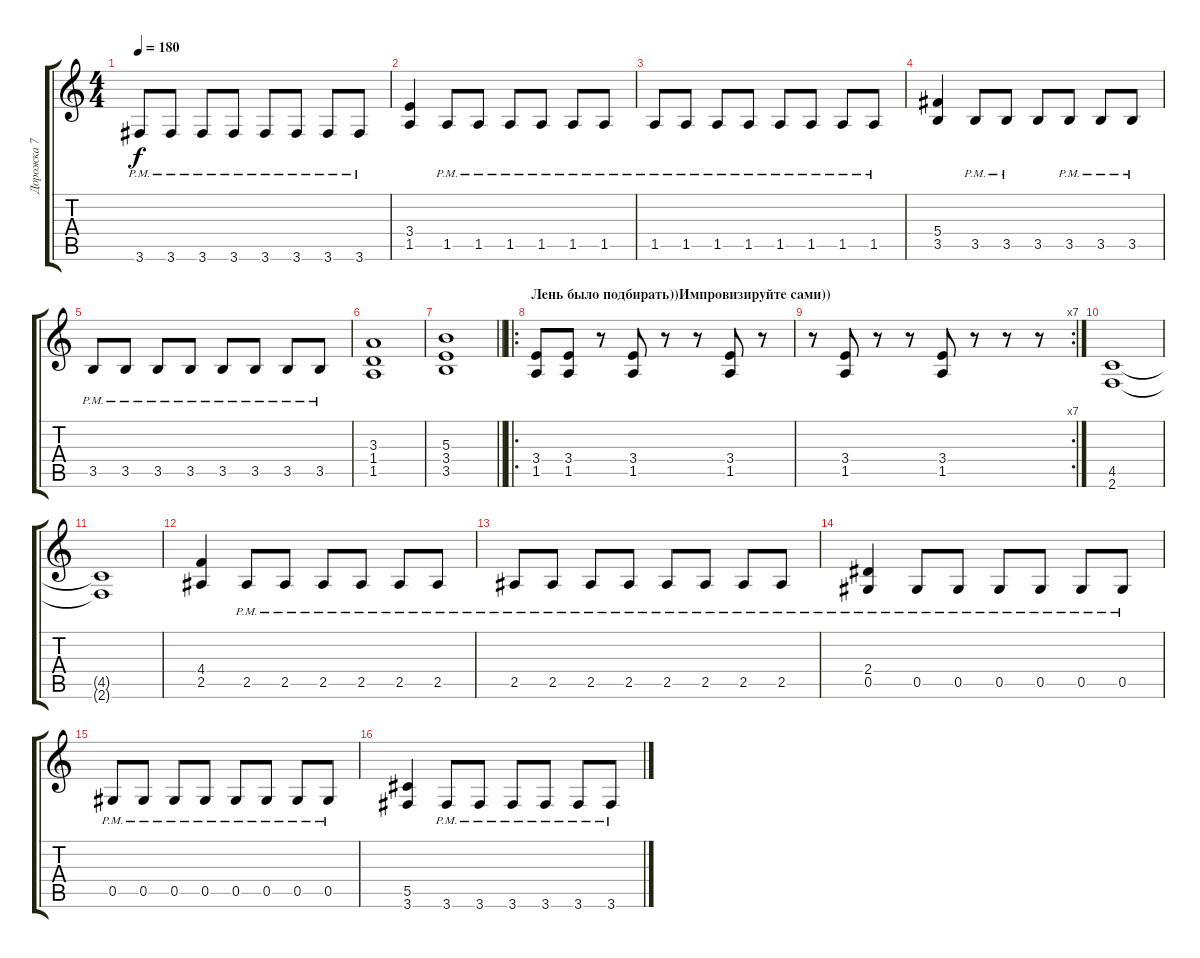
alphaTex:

\track ("Дорожка 7" "Дорожка 7") {instrument distortionguitar}
\staff {score tabs}
\tuning (Eb4 Bb3 Gb3 Db3 Ab2 Eb2) {hide}
\ts (4 4)
\tempo 180
\clef g2
\ks c
3.6{pm}.8{dy f} 3.6{pm}.8 3.6{pm}.8 3.6{pm}.8 3.6{pm}.8 3.6{pm}.8 3.6{pm}.8 3.6{pm}.8 |
(3.4 1.5).4 1.5{pm}.8 1.5{pm}.8 1.5{pm}.8 1.5{pm}.8 1.5{pm}.8 1.5{pm}.8 |
1.5{pm}.8 1.5{pm}.8 1.5{pm}.8 1.5{pm}.8 1.5{pm}.8 1.5{pm}.8 1.5{pm}.8 1.5{pm}.8 |
(5.4 3.5).4 3.5{pm}.8 3.5{pm}.8 3.5.8 3.5{pm}.8 3.5{pm}.8 3.5{pm}.8 |
3.5{pm}.8 3.5{pm}.8 3.5{pm}.8 3.5{pm}.8 3.5{pm}.8 3.5{pm}.8 3.5{pm}.8 3.5{pm}.8 |
(3.3 1.4 1.5).1 |
\barLineRight lightlight
(5.3 3.4 3.5).1 |
\ro
\section ("" "Лень было подбирать))Импровизируйте сами))")
(3.4 1.5).8 (3.4 1.5).8 r.8 (3.4 1.5).8 r.8 r.8 (3.4 1.5).8 r.8 |
\rc 7
r.8 (3.4 1.5).8 r.8 r.8 (3.4 1.5).8 r.8 r.8 r.8 |
(4.5 2.6).1 |
(4.5{t} 2.6{t}).1 |
(4.4 2.5).4 2.5{pm}.8 2.5{pm}.8 2.5{pm}.8 2.5{pm}.8 2.5{pm}.8 2.5{pm}.8 |
2.5{pm}.8 2.5{pm}.8 2.5{pm}.8 2.5{pm}.8 2.5{pm}.8 2.5{pm}.8 2.5{pm}.8 2.5{pm}.8 |
(2.4 0.5{pm}).4 0.5{pm}.8 0.5{pm}.8 0.5{pm}.8 0.5{pm}.8 0.5{pm}.8 0.5{pm}.8 |
0.5{pm}.8 0.5{pm}.8 0.5{pm}.8 0.5{pm}.8 0.5{pm}.8 0.5{pm}.8 0.5{pm}.8 0.5{pm}.8 |
(5.5 3.6).4 3.6{pm}.8 3.6{pm}.8 3.6{pm}.8 3.6{pm}.8 3.6{pm}.8 3.6{pm}.8
